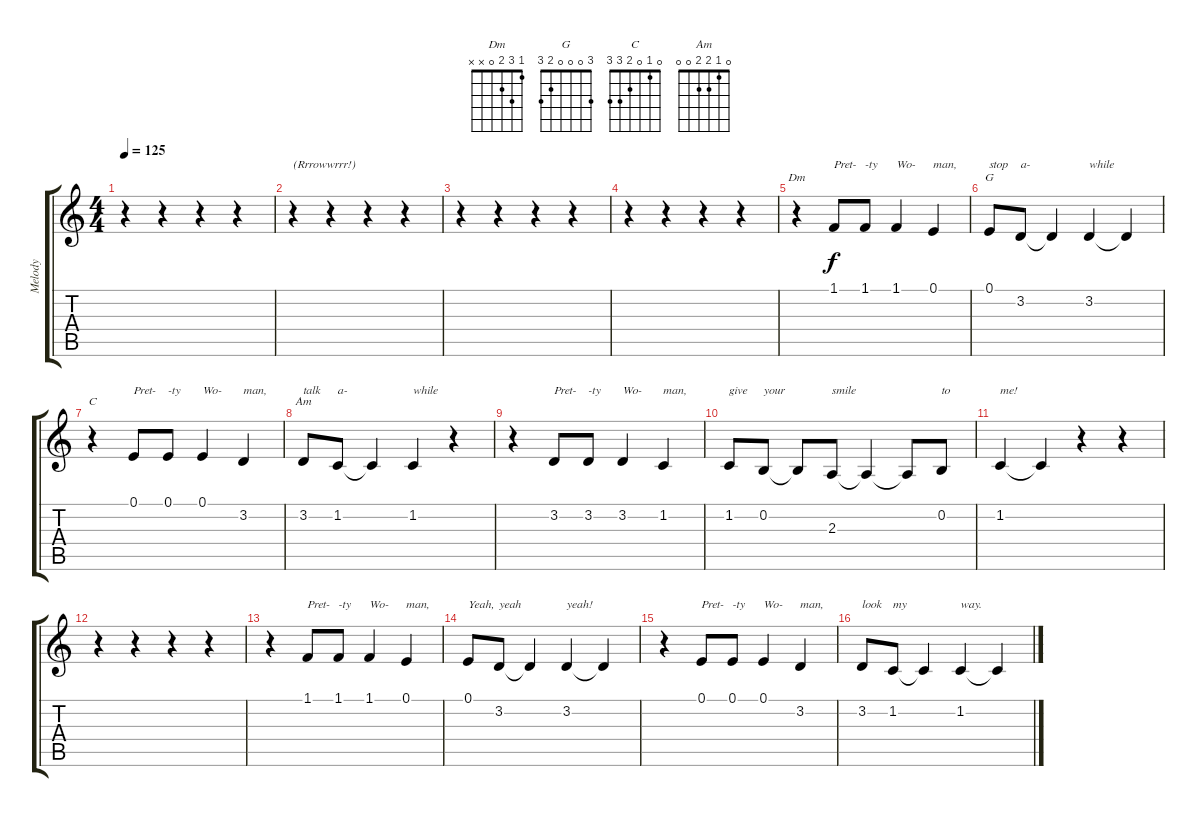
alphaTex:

\track ("Melody" "Melody") {instrument brasssection}
\staff {score tabs}
\tuning (E4 B3 G3 D3 A2 E2) {hide}
\chord ("Dm" 1 3 2 0 x x)
\chord ("G" 3 0 0 0 2 3)
\chord ("C" 0 1 0 2 3 3)
\chord ("Am" 0 1 2 2 0 0)
\ts (4 4)
\tempo 125
\clef g2
\ks c
r.4{dy f} r.4 r.4 r.4 |
r.4{txt "(Rrrowwrrr!)"} r.4 r.4 r.4 |
r.4 r.4 r.4 r.4 |
r.4 r.4 r.4 r.4 |
r.4{ch "Dm"} 1.1.8{txt "Pret-"} 1.1.8{txt "-ty"} 1.1.4{txt "Wo-"} 0.1.4{txt "man,"} |
0.1.8{ch "G" txt "stop"} 3.2.8{txt "a-"} 3.2{t}.4 3.2.4{txt "while"} 3.2{t}.4 |
r.4{ch "C"} 0.1.8{txt "Pret-"} 0.1.8{txt "-ty"} 0.1.4{txt "Wo-"} 3.2.4{txt "man,"} |
3.2.8{ch "Am" txt "talk"} 1.2.8{txt "a-"} 1.2{t}.4 1.2.4{txt "while"} r.4 |
r.4 3.2.8{txt "Pret-"} 3.2.8{txt "-ty"} 3.2.4{txt "Wo-"} 1.2.4{txt "man,"} |
1.2.8{txt "give"} 0.2.8{txt "your"} 0.2{t}.8 2.3.8{txt "smile"} 2.3{t}.4 2.3{t}.8 0.2.8{txt "to"} |
1.2.4{txt "me!"} 1.2{t}.4 r.4 r.4 |
r.4 r.4 r.4 r.4 |
r.4 1.1.8{txt "Pret-"} 1.1.8{txt "-ty"} 1.1.4{txt "Wo-"} 0.1.4{txt "man,"} |
0.1.8{txt "Yeah,"} 3.2.8{txt "yeah"} 3.2{t}.4 3.2.4{txt "yeah!"} 3.2{t}.4 |
r.4 0.1.8{txt "Pret-"} 0.1.8{txt "-ty"} 0.1.4{txt "Wo-"} 3.2.4{txt "man,"} |
3.2.8{txt "look"} 1.2.8{txt "my"} 1.2{t}.4 1.2.4{txt "way."} 1.2{t}.4
